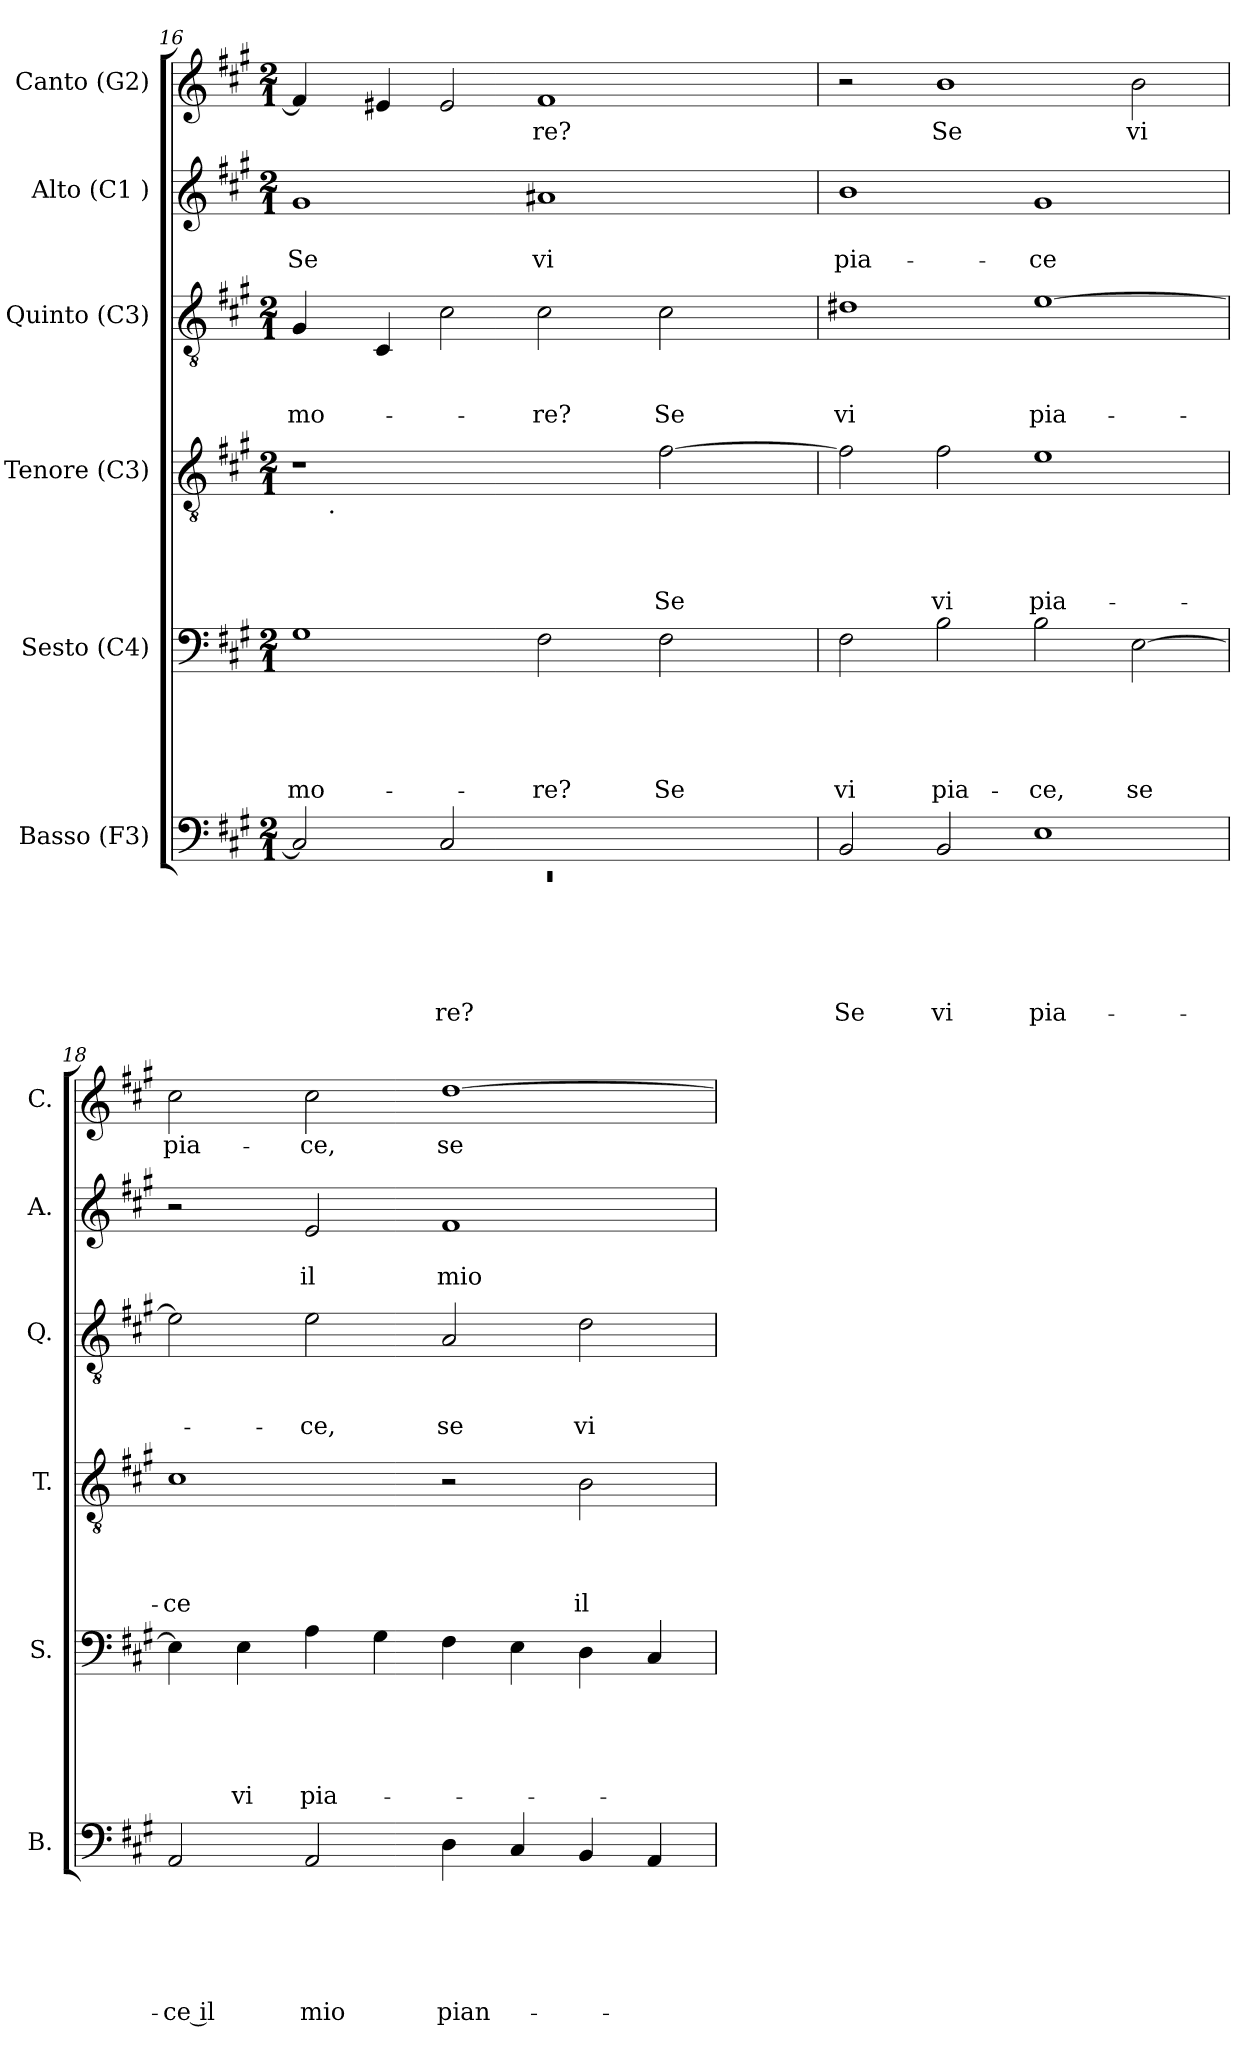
**kern	**text	**text	**text	**text	**text	**text	**kern	**text	**text	**text	**text	**text	**kern	**text	**text	**text	**text	**kern	**text	**text	**text	**kern	**text	**text	**kern	**text
*part6	*part6	*part6	*part6	*part6	*part6	*part6	*part5	*part5	*part5	*part5	*part5	*part5	*part4	*part4	*part4	*part4	*part4	*part3	*part3	*part3	*part3	*part2	*part2	*part2	*part1	*part1
*staff6	*staff6	*staff6	*staff6	*staff6	*staff6	*staff6	*staff5	*staff5	*staff5	*staff5	*staff5	*staff5	*staff4	*staff4	*staff4	*staff4	*staff4	*staff3	*staff3	*staff3	*staff3	*staff2	*staff2	*staff2	*staff1	*staff1
*I"Basso (F3)	*	*	*	*	*	*	*I"Sesto (C4)	*	*	*	*	*	*I"Tenore (C3)	*	*	*	*	*I"Quinto (C3)	*	*	*	*I"Alto (C1 )	*	*	*I"Canto (G2)	*
*I'B.	*	*	*	*	*	*	*I'S.	*	*	*	*	*	*I'T.	*	*	*	*	*I'Q.	*	*	*	*I'A.	*	*	*I'C.	*
*clefF4	*	*	*	*	*	*	*clefF4	*	*	*	*	*	*clefGv2	*	*	*	*	*clefGv2	*	*	*	*clefG2	*	*	*clefG2	*
*k[f#c#g#]	*	*	*	*	*	*	*k[f#c#g#]	*	*	*	*	*	*k[f#c#g#]	*	*	*	*	*k[f#c#g#]	*	*	*	*k[f#c#g#]	*	*	*k[f#c#g#]	*
*A:	*	*	*	*	*	*	*A:	*	*	*	*	*	*A:	*	*	*	*	*A:	*	*	*	*A:	*	*	*A:	*
*M2/1	*	*	*	*	*	*	*M2/1	*	*	*	*	*	*M2/1	*	*	*	*	*M2/1	*	*	*	*M2/1	*	*	*M2/1	*
=16	=16	=16	=16	=16	=16	=16	=16	=16	=16	=16	=16	=16	=16	=16	=16	=16	=16	=16	=16	=16	=16	=16	=16	=16	=16	=16
*^	*	*	*	*	*	*	*	*	*	*	*	*	*	*	*	*	*	*	*	*	*	*	*	*	*	*
!	!LO:N:vis=1	!	!	!	!	!	!	!	!	!	!	!	!LO:LY:b	!	!	!	!	!	!	!	!	!LO:LY:b	!	!	!LO:LY:b	!	!
*	*	*	*	*	*	*	*	*	*	*	*	*	*	*^	*	*	*	*	*	*	*	*	*	*	*	*	*
2C#/]	0rEE	.	.	.	.	.	.	1G#	.	.	.	.	mo-	1r	16.ryy	.	.	.	.	4G#/	.	.	mo-	1g#	.	Se	4f#/]	.
!	!	!	!	!	!	!	!	!	!	!	!	!	!	!	!LO:TX:b:t=.	!	!	!	!	!	!	!	!	!	!	!	!	!
.	.	.	.	.	.	.	.	.	.	.	.	.	.	.	1ryy	.	.	.	.	.	.	.	.	.	.	.	.	.
.	.	.	.	.	.	.	.	.	.	.	.	.	.	.	.	.	.	.	.	4C#/	.	.	.	.	.	.	4e#X/	.
!	!	!	!	!	!	!	!LO:LY:b	!	!	!	!	!	!	!	!	!	!	!	!	!	!	!	!	!	!	!	!	!
2C#/	.	.	.	.	.	.	-re?	.	.	.	.	.	.	.	.	.	.	.	.	2c#\	.	.	.	.	.	.	2e#/	.
!	!	!	!	!	!	!	!	!	!	!	!	!	!LO:LY:b	!	!	!	!	!	!	!	!	!	!LO:LY:b	!	!	!LO:LY:b	!	!LO:LY:b
1ryy	.	.	.	.	.	.	.	2F#\	.	.	.	.	-re?	2ryy	.	.	.	.	.	2c#\	.	.	-re?	1a#X	.	vi	1f#	-re?
.	.	.	.	.	.	.	.	.	.	.	.	.	.	.	2ryy	.	.	.	.	.	.	.	.	.	.	.	.	.
!	!	!	!	!	!	!	!	!	!	!	!	!	!LO:LY:b	!	!	!	!	!	!LO:LY:b	!	!	!	!LO:LY:b	!	!	!	!	!
.	.	.	.	.	.	.	.	2F#\	.	.	.	.	Se	[>2f#\	.	.	.	.	Se	2c#\	.	.	Se	.	.	.	.	.
.	.	.	.	.	.	.	.	.	.	.	.	.	.	.	4ryy	.	.	.	.	.	.	.	.	.	.	.	.	.
.	.	.	.	.	.	.	.	.	.	.	.	.	.	.	8ryy	.	.	.	.	.	.	.	.	.	.	.	.	.
.	.	.	.	.	.	.	.	.	.	.	.	.	.	.	32ryy	.	.	.	.	.	.	.	.	.	.	.	.	.
!!LO:PB:g=z
=17	=17	=17	=17	=17	=17	=17	=17	=17	=17	=17	=17	=17	=17	=17	=17	=17	=17	=17	=17	=17	=17	=17	=17	=17	=17	=17	=17	=17
!	!	!	!	!	!	!	!LO:LY:b	!	!	!	!	!	!LO:LY:b	!	!	!	!	!	!	!	!	!	!LO:LY:b	!	!	!LO:LY:b	!	!
*v	*v	*	*	*	*	*	*	*	*	*	*	*	*	*v	*v	*	*	*	*	*	*	*	*	*	*	*	*	*
2BB/	.	.	.	.	.	Se	2F#\	.	.	.	.	vi	2f#\]	.	.	.	.	1d#X	.	.	vi	1b	.	pia-	2r	.
!	!	!	!	!	!	!LO:LY:b	!	!	!	!	!	!LO:LY:b	!	!	!	!	!LO:LY:b	!	!	!	!	!	!	!	!	!LO:LY:b
2BB/	.	.	.	.	.	vi	2B\	.	.	.	.	pia-	2f#\	.	.	.	vi	.	.	.	.	.	.	.	1b	Se
!	!	!	!	!	!	!LO:LY:b	!	!	!	!	!	!LO:LY:b	!	!	!	!	!LO:LY:b	!	!	!	!LO:LY:b	!	!	!LO:LY:b	!	!
1E	.	.	.	.	.	pia-	2B\	.	.	.	.	-ce,	1e	.	.	.	pia-	[>1e	.	.	pia-	1g#	.	-ce	.	.
!	!	!	!	!	!	!	!	!	!	!	!	!LO:LY:b	!	!	!	!	!	!	!	!	!	!	!	!	!	!LO:LY:b
.	.	.	.	.	.	.	[>2E\	.	.	.	.	se	.	.	.	.	.	.	.	.	.	.	.	.	2b\	vi
=18	=18	=18	=18	=18	=18	=18	=18	=18	=18	=18	=18	=18	=18	=18	=18	=18	=18	=18	=18	=18	=18	=18	=18	=18	=18	=18
!	!	!	!	!	!	!LO:LY:b:rj	!	!	!	!	!	!	!	!	!	!	!LO:LY:b	!	!	!	!	!	!	!	!	!LO:LY:b
2AA/	.	.	.	.	.	-ce il	4E\]	.	.	.	.	.	1c#	.	.	.	-ce	2e\]	.	.	.	2r	.	.	2cc#\	pia-
!	!	!	!	!	!	!	!	!	!	!	!	!LO:LY:b	!	!	!	!	!	!	!	!	!	!	!	!	!	!
.	.	.	.	.	.	.	4E\	.	.	.	.	vi	.	.	.	.	.	.	.	.	.	.	.	.	.	.
!	!	!	!	!	!	!LO:LY:b	!	!	!	!	!	!LO:LY:b	!	!	!	!	!	!	!	!	!LO:LY:b	!	!	!LO:LY:b	!	!LO:LY:b
2AA/	.	.	.	.	.	mio	4A\	.	.	.	.	pia-	.	.	.	.	.	2e\	.	.	-ce,	2e/	.	il	2cc#\	-ce,
.	.	.	.	.	.	.	4G#\	.	.	.	.	.	.	.	.	.	.	.	.	.	.	.	.	.	.	.
!	!	!	!	!	!	!LO:LY:b	!	!	!	!	!	!	!	!	!	!	!	!	!	!	!LO:LY:b	!	!	!LO:LY:b	!	!LO:LY:b
4D\	.	.	.	.	.	pian-	4F#\	.	.	.	.	.	2r	.	.	.	.	2A/	.	.	se	1f#	.	mio	[>1dd	se
4C#/	.	.	.	.	.	.	4E\	.	.	.	.	.	.	.	.	.	.	.	.	.	.	.	.	.	.	.
!	!	!	!	!	!	!	!	!	!	!	!	!	!	!	!	!	!LO:LY:b	!	!	!	!LO:LY:b	!	!	!	!	!
4BB/	.	.	.	.	.	.	4D\	.	.	.	.	.	2B\	.	.	.	il	2d\	.	.	vi	.	.	.	.	.
4AA/	.	.	.	.	.	.	4C#/	.	.	.	.	.	.	.	.	.	.	.	.	.	.	.	.	.	.	.
=	=	=	=	=	=	=	=	=	=	=	=	=	=	=	=	=	=	=	=	=	=	=	=	=	=	=
*-	*-	*-	*-	*-	*-	*-	*-	*-	*-	*-	*-	*-	*-	*-	*-	*-	*-	*-	*-	*-	*-	*-	*-	*-	*-	*-
